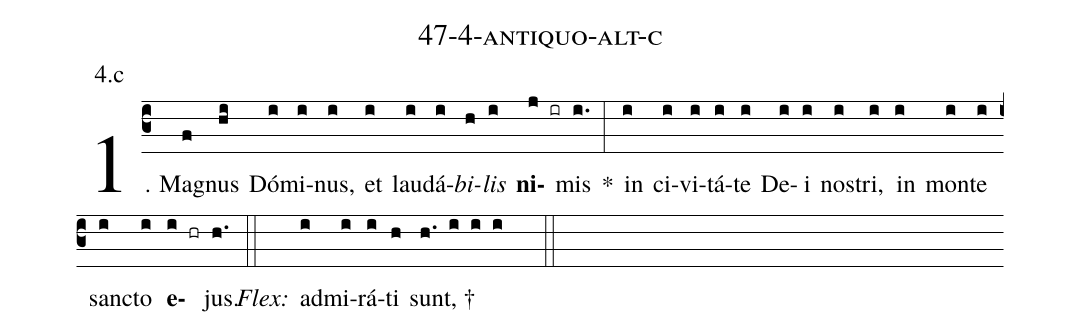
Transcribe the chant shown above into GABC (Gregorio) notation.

name: 47-4-antiquo-alt-c;
annotation: 4.c;
%%
(c3)1. Ma(f)gnus(hi) Dó(i)mi(i)nus,(i) et(i) lau(i)dá(i)<i>bi</i>(h)<i>lis</i>(i) <b>ni</b>(j ir)mis(i.) *(:) in(i) ci(i)vi(i)tá(i)te(i) De(i)i(i) nos(i)tri,(i) in(i) mon(i)te(i) sanc(i)to(i) <b>e</b>(i hr)jus.(h.) (::)
<i>Flex:</i>()  ad(i)mi(i)rá(i)ti(h) sunt, †(h. i i i  ::)
